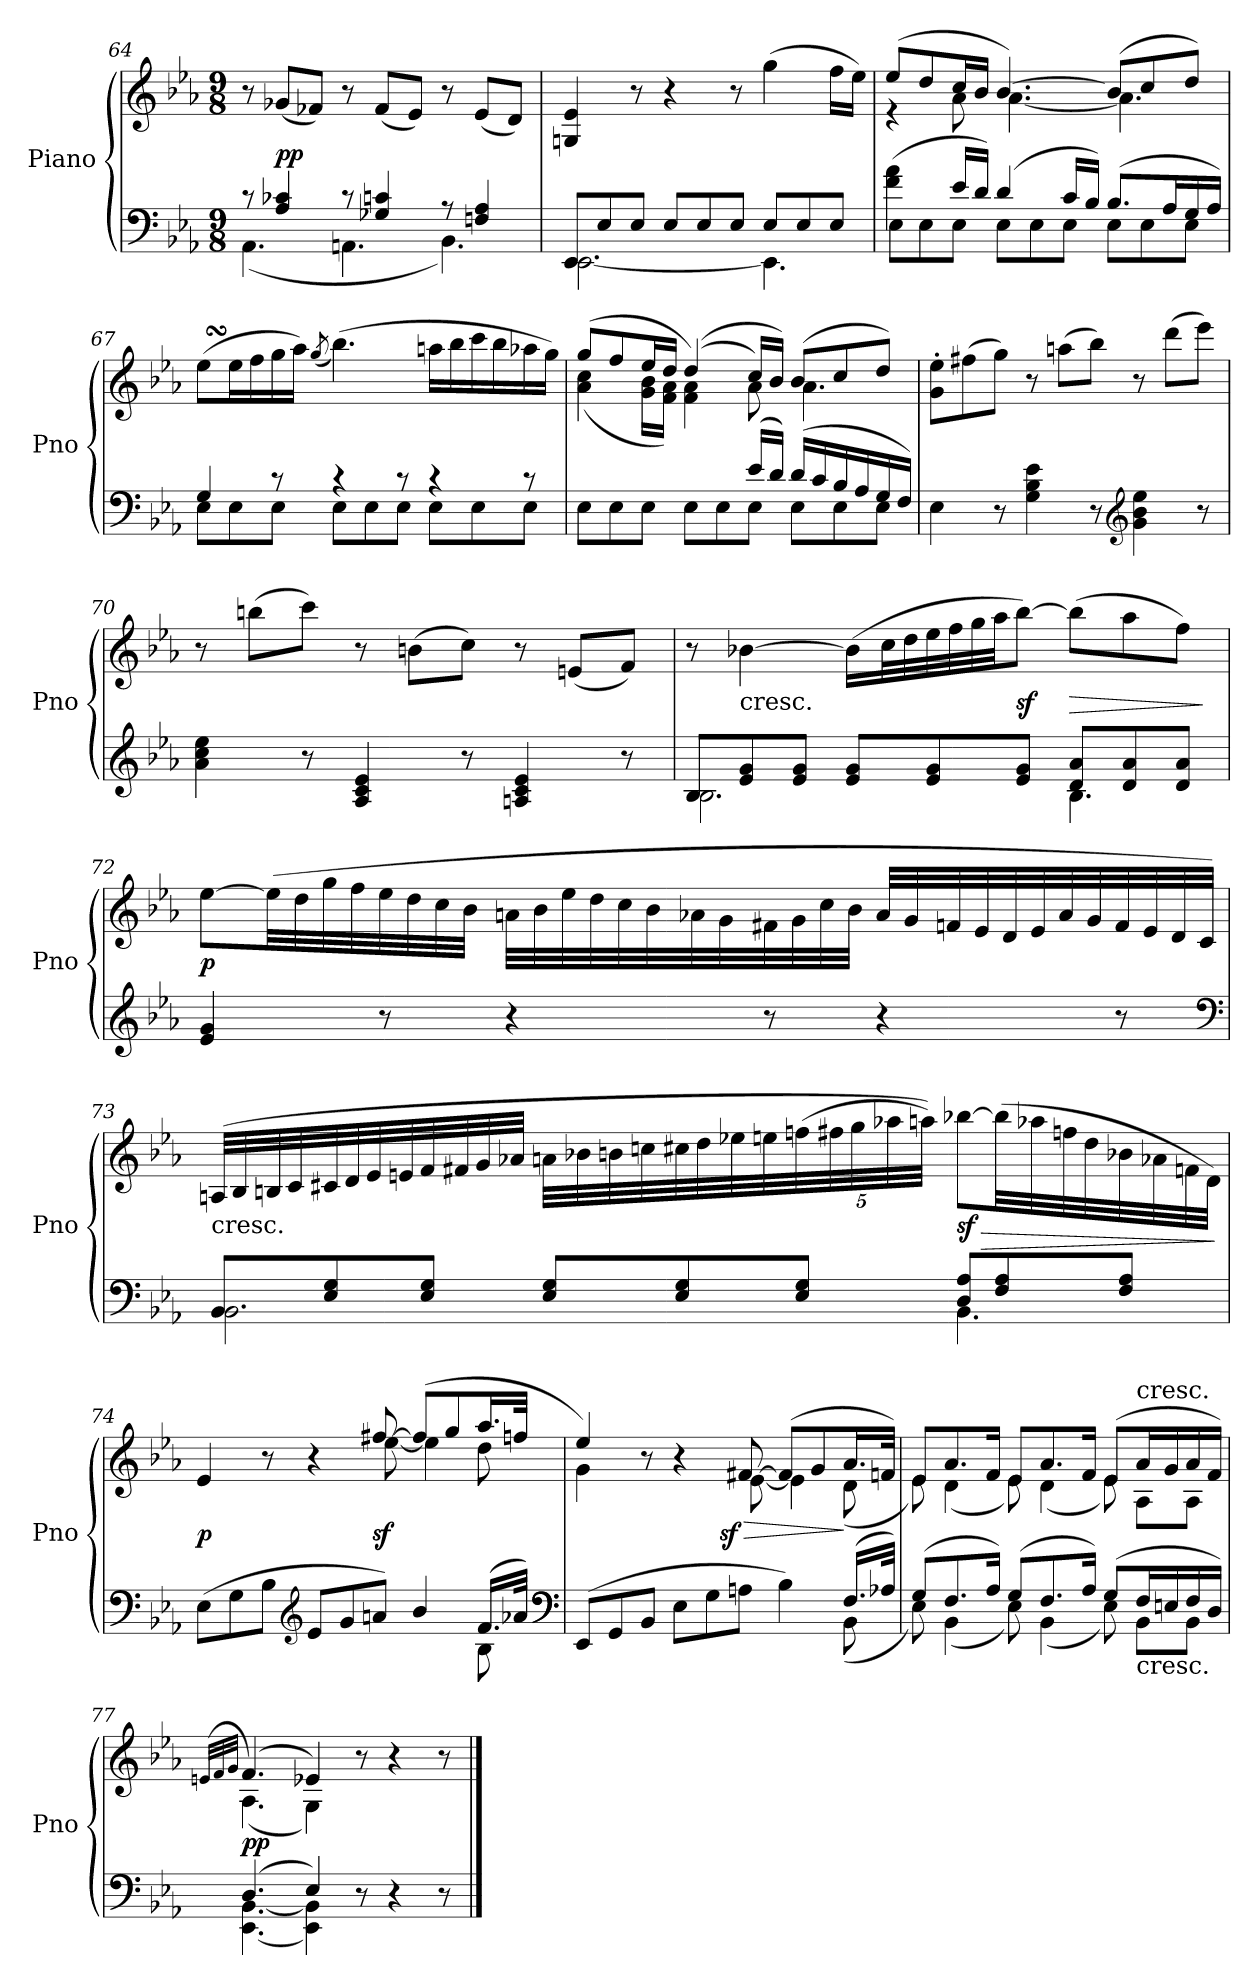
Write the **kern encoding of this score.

**kern	**kern	**dynam
*part1	*part1	*part1
*staff2	*staff1	*staff1/2
*I"Piano	*	*
*I'Pno	*	*
*clefF4	*clefG2	*
*k[b-e-a-]	*k[b-e-a-]	*
*E-:	*E-:	*
*M9/8	*M9/8	*
=64	=64	=64
*^	*	*
8rc	(4.AA-	8r	.
4A- 4c-X	.	(8g-XL	pp
.	.	8f-XJ)	.
8rc	4.AAn	8r	.
4G-X 4cn	.	(8f-L	.
.	.	8e-J)	.
8rA	4.BB-)	8r	.
4Fn 4A-	.	(8e-L	.
.	.	8dJ)	.
=65	=65	=65	=65
8EE-L	[2.EE-	4Gn 4e-	.
8E-	.	.	.
8E-J	.	8r	.
8E-L	.	4r	.
8E-	.	.	.
8E-J	.	8r	.
8E-L	4.EE-]	(4gg	.
8E-	.	.	.
8E-J	.	16ffLL	.
.	.	16ee-JJ)	.
=66	=66	=66	=66
*	*	*^	*
(<4f\ 4a-\	8E-L	(8ee-L	4r	.
.	8E-	8dd	.	.
16e-LL	8E-J	16ccL	8a-	.
16dJJ)	.	16b-JJ	.	.
(4d	8E-L	[4.b-)	[4.a-	.
.	8E-	.	.	.
16cLL	8E-J	.	.	.
16B-JJ)	.	.	.	.
(8.B-L	8E-L	(8b-L]	4.a-]	.
.	8E-	8cc	.	.
16A-L	.	.	.	.
16G	8E-J	8ddJ)	.	.
16A-JJ)	.	.	.	.
*	*	*v	*v	*
=67	=67	=67	=67
4G	8E-L	(8ee-SSsL	.
.	8E-	16ee-L	.
.	.	16ff	.
8rc	8E-J	16gg	.
.	.	16aa-JJ)	.
.	.	(<8qgg	.
4rc	8E-L	(4.bb-)	.
.	8E-	.	.
8rc	8E-J	.	.
4rc	8E-L	16aanLL	.
.	.	16bb-	.
.	8E-	16ccc	.
.	.	16bb-	.
8rc	8E-J	16aa-X	.
.	.	16ggJJ)	.
=68	=68	=68	=68
*	*	*^	*
4.ryy	8E-L	(8ggL	(4a- 4cc	.
.	8E-	8ff	.	.
.	8E-J	16ee-L	16g 16b-LL	.
.	.	16ddJJ	16f 16a-JJ)	.
4ryy	8E-L	((4dd)	4f 4a-	.
.	8E-	.	.	.
(16e-LL	8E-J	16ccLL)	8a-	.
16dJJ)	.	16b-JJ)	.	.
(16dLL	8E-L	(8b-L	4.a-	.
16c	.	.	.	.
16B-	8E-	8cc	.	.
16A-	.	.	.	.
16G	8E-J	8ddJ)	.	.
16FJJ)	.	.	.	.
*v	*v	*	*	*
*	*v	*v	*
=69	=69	=69
4E-	8g' 8ee-'L	.
.	(8ff#X	.
8r	8ggJ)	.
4G 4B- 4e-	8r	.
.	(8aanL	.
8r	8bb-J)	.
*clefG2	*	*
4g 4b- 4ee-	8r	.
.	(8dddL	.
8r	8eee-J)	.
=70	=70	=70
4a- 4cc 4ee-	8r	.
.	(8bbnL	.
8r	8cccJ)	.
4A- 4c 4e-	8r	.
.	(8bnL	.
8r	8ccJ)	.
4An 4c 4e-	8r	.
.	(8enL	.
8r	8fJ)	.
=71	=71	=71
*^	*	*
8B-L	2.B-	8r	.
!	!	!LO:TX:c:t=cresc.	!
8e- 8g	.	[4b-X	.
8e- 8gJ	.	.	.
8e- 8gL	.	(16b-LL]	.
.	.	32ccL	.
.	.	32dd	.
8e- 8g	.	32ee-	.
.	.	32ff	.
.	.	32gg	.
.	.	32aa-JJ	.
8e- 8gJ	.	[8bb-J)	sf
8d 8a-L	4.B-	(8bb-L]	>
8d 8a-	.	8aa-	.
8d 8a-J	.	8ffJ)	.
*v	*v	*	*
.	.	]
=72	=72	=72
4e- 4g	[8ee-L	p
.	(32ee-LL]	.
.	32dd	.
.	32gg	.
.	32ff	.
8r	32ee-	.
.	32dd	.
.	32cc	.
.	32b-JJJ	.
4r	32anLLL	.
.	32b-	.
.	32ee-	.
.	32dd	.
.	32cc	.
.	32b-	.
.	32a-X	.
.	32g	.
8r	32f#X	.
.	32g	.
.	32cc	.
.	32b-JJJ	.
4r	32a-LLL	.
.	32g	.
.	32fn	.
.	32e-	.
.	32d	.
.	32e-	.
.	32a-	.
.	32g	.
8r	32f	.
.	32e-	.
.	32d	.
.	32cJJJ)	.
*clefF4	*	*
=73	=73	=73
*^	*	*
!	!	!LO:TX:c:t=cresc.	!
8BB-L	2.BB-	(32AnLLL	.
.	.	32B-	.
.	.	32Bn	.
.	.	32c	.
8E- 8G	.	32c#X	.
.	.	32d	.
.	.	32e-	.
.	.	32en	.
8E- 8GJ	.	32f	.
.	.	32f#X	.
.	.	32g	.
.	.	32a-XJJJ	.
8E- 8GL	.	32anLLL	.
.	.	32b-X	.
.	.	32bn	.
.	.	32ccn	.
8E- 8G	.	32cc#X	.
.	.	32dd	.
.	.	32ee-X	.
.	.	32een	.
*	*	*Xbrackettup	*
8E- 8GJ	.	(40ffn	.
.	.	40ff#X	.
.	.	40gg	.
.	.	40aa-X	.
.	.	40aanJJJ))	.
8D 8A-L	4.BB-	[8bb-XL	> sf
8F 8A-	.	(32bb-LL]	.
.	.	32aa-X	.
.	.	32ffn	.
.	.	32dd	.
8F 8A-J	.	32b-X	.
.	.	32a-X	.
.	.	32fn	.
.	.	32dJJJ)	.
*v	*v	*	*
.	.	]
=74	=74	=74
*^	*^	*
(8E-L	1ryy	4e-	2ryy	p
8G	.	.	.	.
8B-J	.	8r	.	.
*clefG2	*	*	*	*
8e-L	.	4r	.	.
8g	.	.	8ryy	.
8anJ)	.	[8ff#X	[8ee-	sf
4b-/	.	(8ff#L]	4ee-]	.
.	.	8gg	.	.
(16.fLL	8B-	16.aa-L	8dd	.
32a-XJJk)	.	32ffnJJk	.	.
*clefF4	*	*	*	*
=75	=75	=75	=75	=75
(8EE-L	1ryy	4ee-)	4g	.
8GG	.	.	.	.
8BB-J	.	8r	8ryy	.
8E-L	.	4r	4ryy	.
8G	.	.	.	.
!	!	!	!	!LO:DY:n=1:rj
8AnJ	.	[8f#X	[8e-	> sf
4B-)	.	(8f#L]	4e-]	.
.	.	8g	.	.
(16.FLL	(8BB-	16.a-L	(8d	]
32A-XJJk)	.	32fnJJk)	.	.
=76	=76	=76	=76	=76
(8GL	8E-)	8e-L	8e-)	.
8.F	(4BB-	8.a-	(4d	.
16A-Jk)	.	16fJk	.	.
(8GL	8E-)	8e-L	8e-)	.
8.F	(4BB-	8.a-	(4d	.
16A-Jk)	.	16fJk	.	.
(8GL	8E-)	(8e-L	8e-)	.
!	!	!LO:TX:a:t=cresc.	!	!
!LO:TX:b:t=cresc.	!	!	!	!
16FL	8BB-L	16a-L	8A-L	.
16En	.	16g	.	.
16F	8BB-J	16a-	8A-J	.
16DJJ)	.	16fJJ)	.	.
=77	=77	=77	=77	=77
.	.	(<32qenLLL	.	.
.	.	32qf	.	.
.	.	32qgJJJ	.	.
(4.D	[4.EE- [4.BB-	(4.f)	(4.A-	pp
4E-)	4EE-] 4BB-]	4e-X)	4G)	.
8r	2ryy	8r	2ryy	.
4r	.	4r	.	.
8r	.	8r	.	.
*v	*v	*	*	*
*	*v	*v	*
==	==	==
*-	*-	*-
